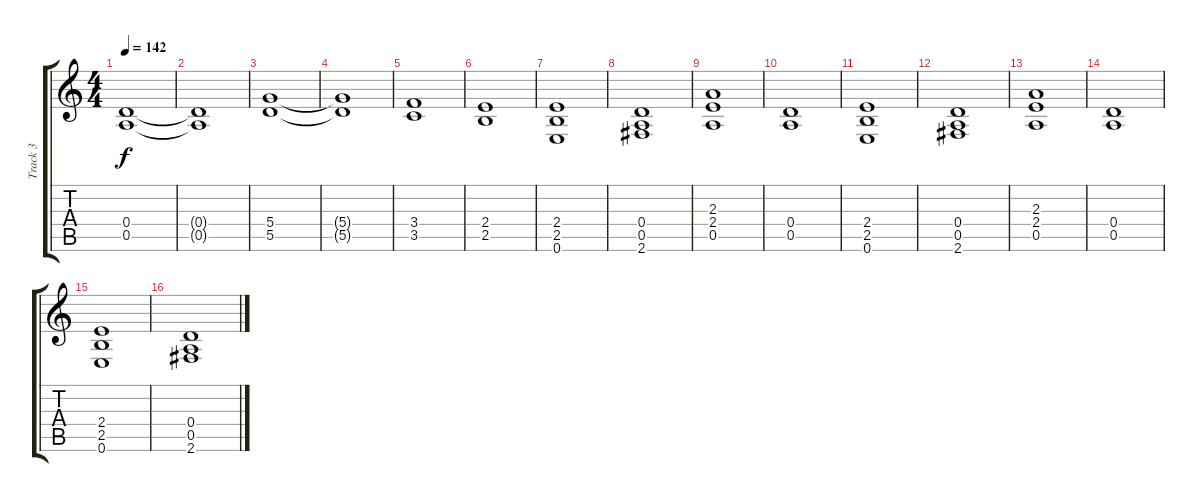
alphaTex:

\track ("Track 3" "Track 3") {instrument distortionguitar}
\staff {score tabs}
\tuning (E4 B3 G3 D3 A2 E2) {hide}
\ts (4 4)
\tempo 142
\clef g2
\ks c
(0.4 0.5).1{dy f} |
(0.4{t} 0.5{t}).1 |
(5.4 5.5).1 |
(5.4{t} 5.5{t}).1 |
(3.4 3.5).1 |
(2.4 2.5).1 |
(2.4 2.5 0.6).1 |
(0.4 0.5 2.6).1 |
(2.3 2.4 0.5).1 |
(0.4 0.5).1 |
(2.4 2.5 0.6).1 |
(0.4 0.5 2.6).1 |
(2.3 2.4 0.5).1 |
(0.4 0.5).1 |
(2.4 2.5 0.6).1 |
(0.4 0.5 2.6).1
